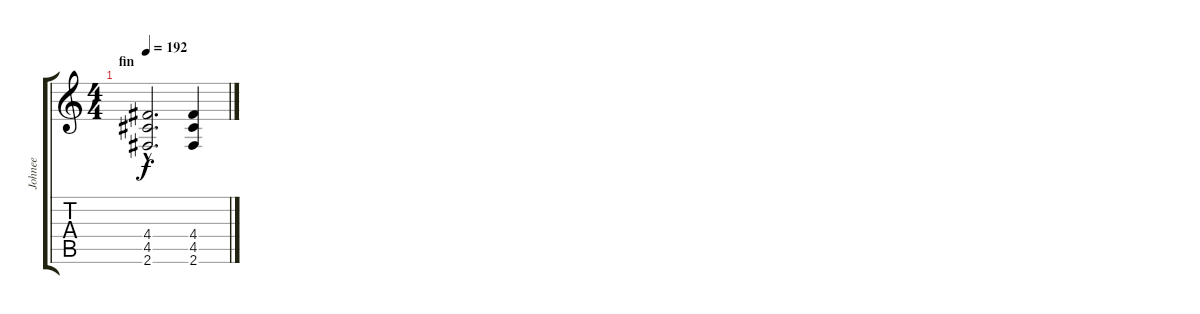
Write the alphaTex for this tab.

\track ("Johnee" "Johnee") {instrument overdrivenguitar}
\staff {score tabs}
\tuning (E4 B3 G3 D3 A2 E2) {hide}
\ts (4 4)
\section ("" "fin")
\tempo 192
\clef g2
\ks c
(4.4{hac} 4.5{hac} 2.6{hac}).2{d dy f} (4.4 4.5 2.6).4
